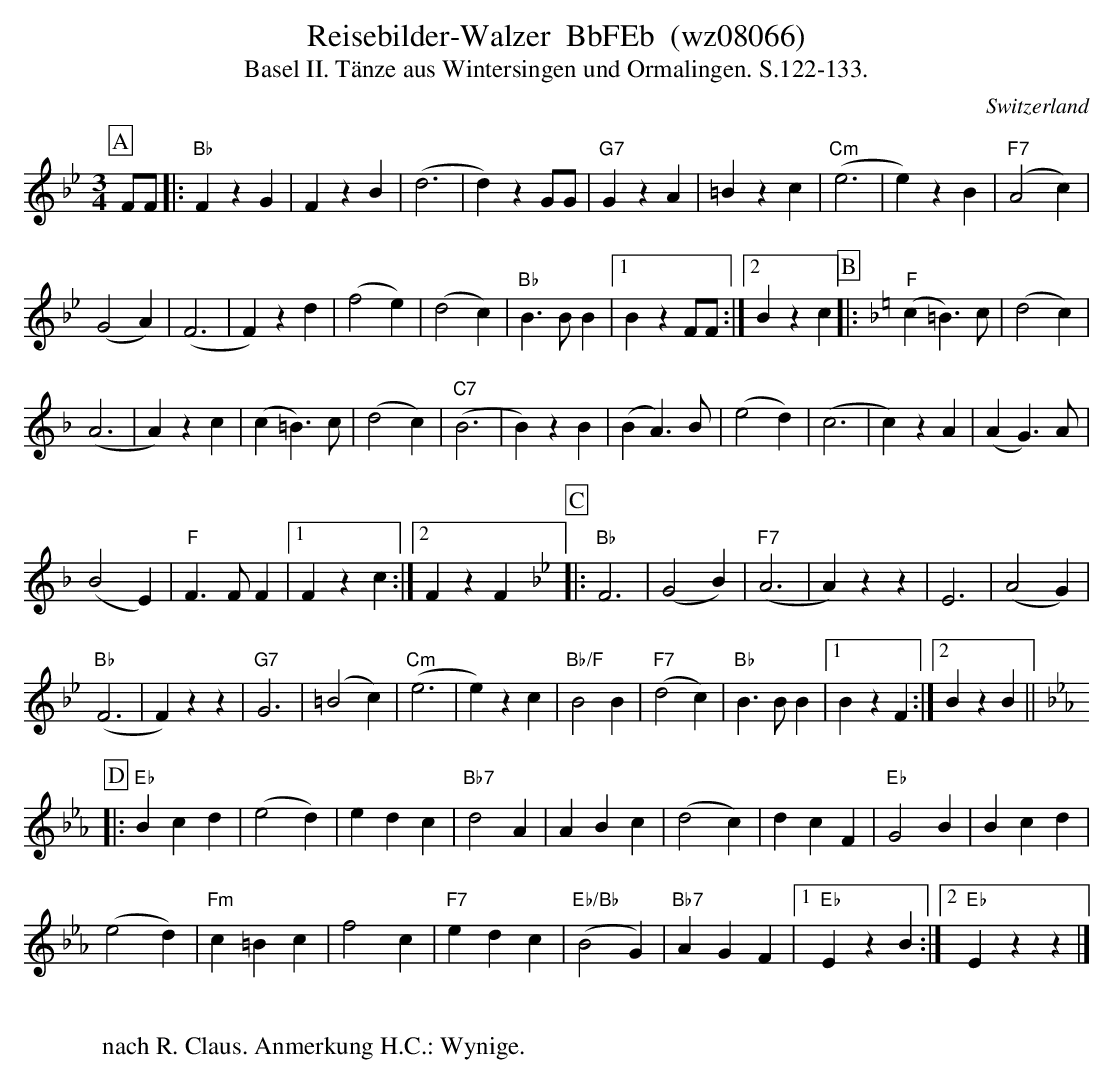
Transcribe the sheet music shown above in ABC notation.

X:1
T:Reisebilder-Walzer  BbFEb  (wz08066)
T: Basel II. Tänze aus Wintersingen und Ormalingen. S.122-133.
M:3/4
L:1/4
O:Switzerland
K:Bb major
[P:A] F/F/ |: "Bb"FzG | FzB | (d3 | d)zG/G/ | "G7"GzA | =Bzc | ("Cm"e3 | e)zB | ("F7"A2c) |
(G2A) | (F3 | F)zd | (f2e) | (d2c) | "Bb"B>BB |1 BzF/F/ :|2 Bzc  [P:B] |: [K:F]  ("F"c=B>)c | (d2c) |
(A3 | A)zc | (c=B>)c | (d2c) | ("C7"B3 | B)zB | (BA>)B | (e2d) | (c3 | c)zA | (AG>)A |
(B2E) | "F"F>FF |1 Fzc :|2 FzF [K:Bb] [P:C] |: "Bb"F3 | (G2B) | ("F7"A3 | A)zz | E3 | (A2G) |
("Bb"F3 | F)zz | "G7"G3 | (=B2c) | ("Cm"e3 | e)zc | "Bb/F"B2B | ("F7"d2c) | "Bb"B>BB |1 BzF :|2 BzB || [K:Eb]
[P:D] |: "Eb"Bcd | (e2d) | edc | "Bb7"d2A | ABc | (d2c) | dcF | "Eb"G2B | Bcd |
(e2d) | "Fm"c=Bc | f2c | "F7"edc | ("Eb/Bb"B2G) | "Bb7"AGF |1 "Eb"EzB :|2 "Eb"Ezz |]
W:
W:nach R. Claus. Anmerkung H.C.: Wynige.
